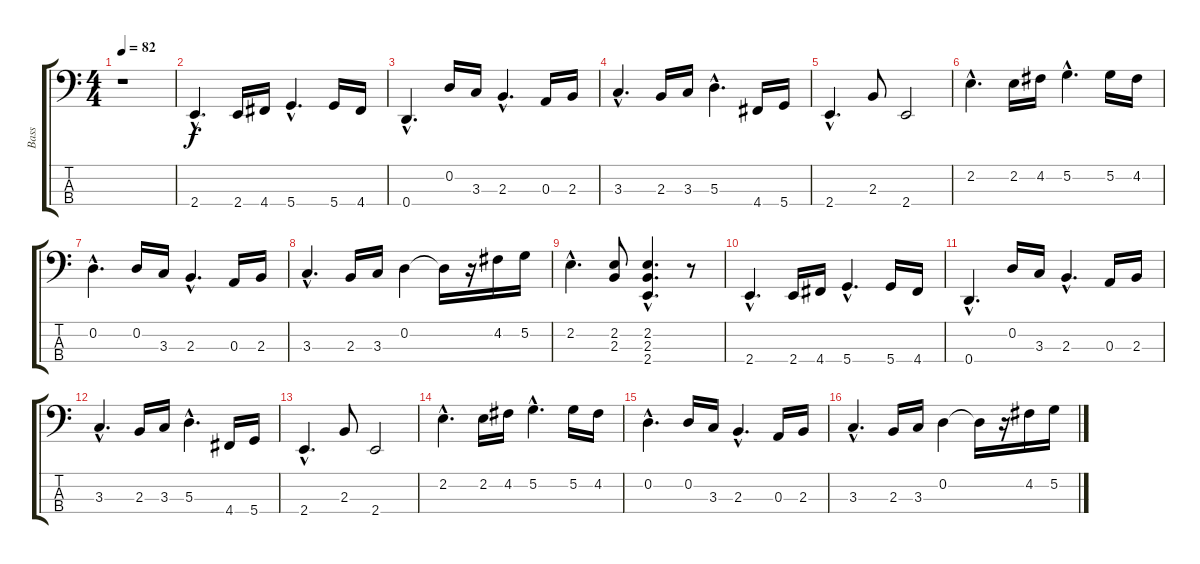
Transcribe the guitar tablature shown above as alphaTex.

\track ("Bass" "Bass") {instrument electricbasspick}
\staff {score tabs}
\tuning (G2 D2 A1 D1) {hide}
\ts (4 4)
\tempo 82
\clef f4
\ks c
r.1{dy f instrument electricbasspick} |
2.4{hac}.4{d} 2.4.16 4.4.16 5.4{hac}.4{d} 5.4.16 4.4.16 |
0.4{hac}.4{d} 0.2.16 3.3.16 2.3{hac}.4{d} 0.3.16 2.3.16 |
3.3{hac}.4{d} 2.3.16 3.3.16 5.3{hac}.4{d} 4.4.16 5.4.16 |
2.4{hac}.4{d} 2.3.8 2.4.2 |
2.2{hac}.4{d} 2.2.16 4.2.16 5.2{hac}.4{d} 5.2.16 4.2.16 |
0.2{hac}.4{d} 0.2.16 3.3.16 2.3{hac}.4{d} 0.3.16 2.3.16 |
3.3{hac}.4{d} 2.3.16 3.3.16 0.2.4 0.2{t}.16 r.16 4.2.16 5.2.16 |
2.2{hac}.4{d} (2.2 2.3).8 (2.2{hac} 2.3{hac} 2.4{hac}).4{d} r.8 |
2.4{hac}.4{d} 2.4.16 4.4.16 5.4{hac}.4{d} 5.4.16 4.4.16 |
0.4{hac}.4{d} 0.2.16 3.3.16 2.3{hac}.4{d} 0.3.16 2.3.16 |
3.3{hac}.4{d} 2.3.16 3.3.16 5.3{hac}.4{d} 4.4.16 5.4.16 |
2.4{hac}.4{d} 2.3.8 2.4.2 |
2.2{hac}.4{d} 2.2.16 4.2.16 5.2{hac}.4{d} 5.2.16 4.2.16 |
0.2{hac}.4{d} 0.2.16 3.3.16 2.3{hac}.4{d} 0.3.16 2.3.16 |
3.3{hac}.4{d} 2.3.16 3.3.16 0.2.4 0.2{t}.16 r.16 4.2.16 5.2.16
